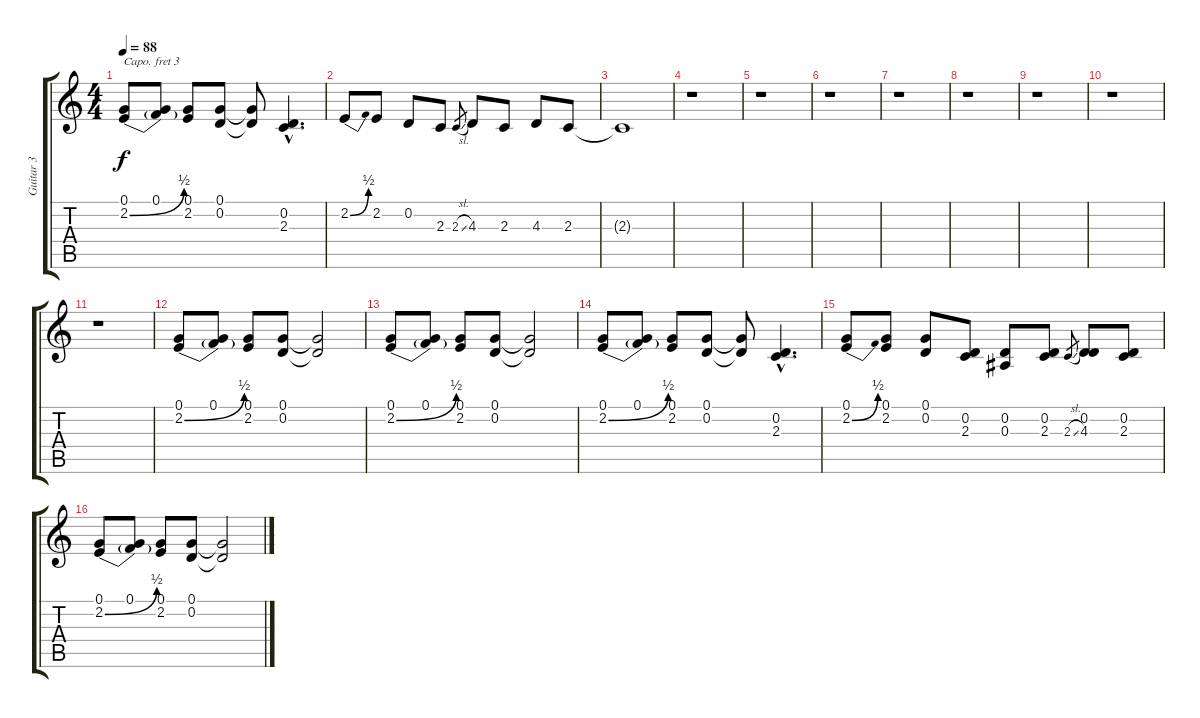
\track ("Guitar 3" "Guitar 3") {instrument sitar}
\staff {score tabs}
\capo 3
\tuning (E4 B3 G3 D3 A2 E2) {hide}
\ts (4 4)
\tempo 88
\clef g2
\ks c
(0.1 2.2{be (bend 0 0 60 2)}).8{dy f} (0.1 2.2{t}).8 (0.1 2.2).8 (0.1 0.2).8 (0.1{t} 0.2{t}).8 (0.2{hac} 2.3{hac}).4{d} |
2.2{be (bend 0 0 60 2)}.8 2.2.8 0.2.8 2.3.8 2.3{sl}.8{gr} 4.3.8 2.3.8 4.3.8 2.3.8 |
2.3{t}.1 |
r.1 |
r.1 |
r.1 |
r.1 |
r.1 |
r.1 |
r.1 |
r.1 |
(0.1 2.2{be (bend 0 0 60 2)}).8 (0.1 2.2{t}).8 (0.1 2.2).8 (0.1 0.2).8 (0.1{t} 0.2{t}).2 |
(0.1 2.2{be (bend 0 0 60 2)}).8 (0.1 2.2{t}).8 (0.1 2.2).8 (0.1 0.2).8 (0.1{t} 0.2{t}).2 |
(0.1 2.2{be (bend 0 0 60 2)}).8 (0.1 2.2{t}).8 (0.1 2.2).8 (0.1 0.2).8 (0.1{t} 0.2{t}).8 (0.2{hac} 2.3{hac}).4{d} |
(0.1 2.2{be (bend 0 0 60 2)}).8 (0.1 2.2).8 (0.1 0.2).8 (0.2 2.3).8 (0.2 0.3).8 (0.2 2.3).8 2.3{sl}.8{gr} (0.2 4.3).8 (0.2 2.3).8 |
(0.1 2.2{be (bend 0 0 60 2)}).8 (0.1 2.2{t}).8 (0.1 2.2).8 (0.1 0.2).8 (0.1{t} 0.2{t}).2
